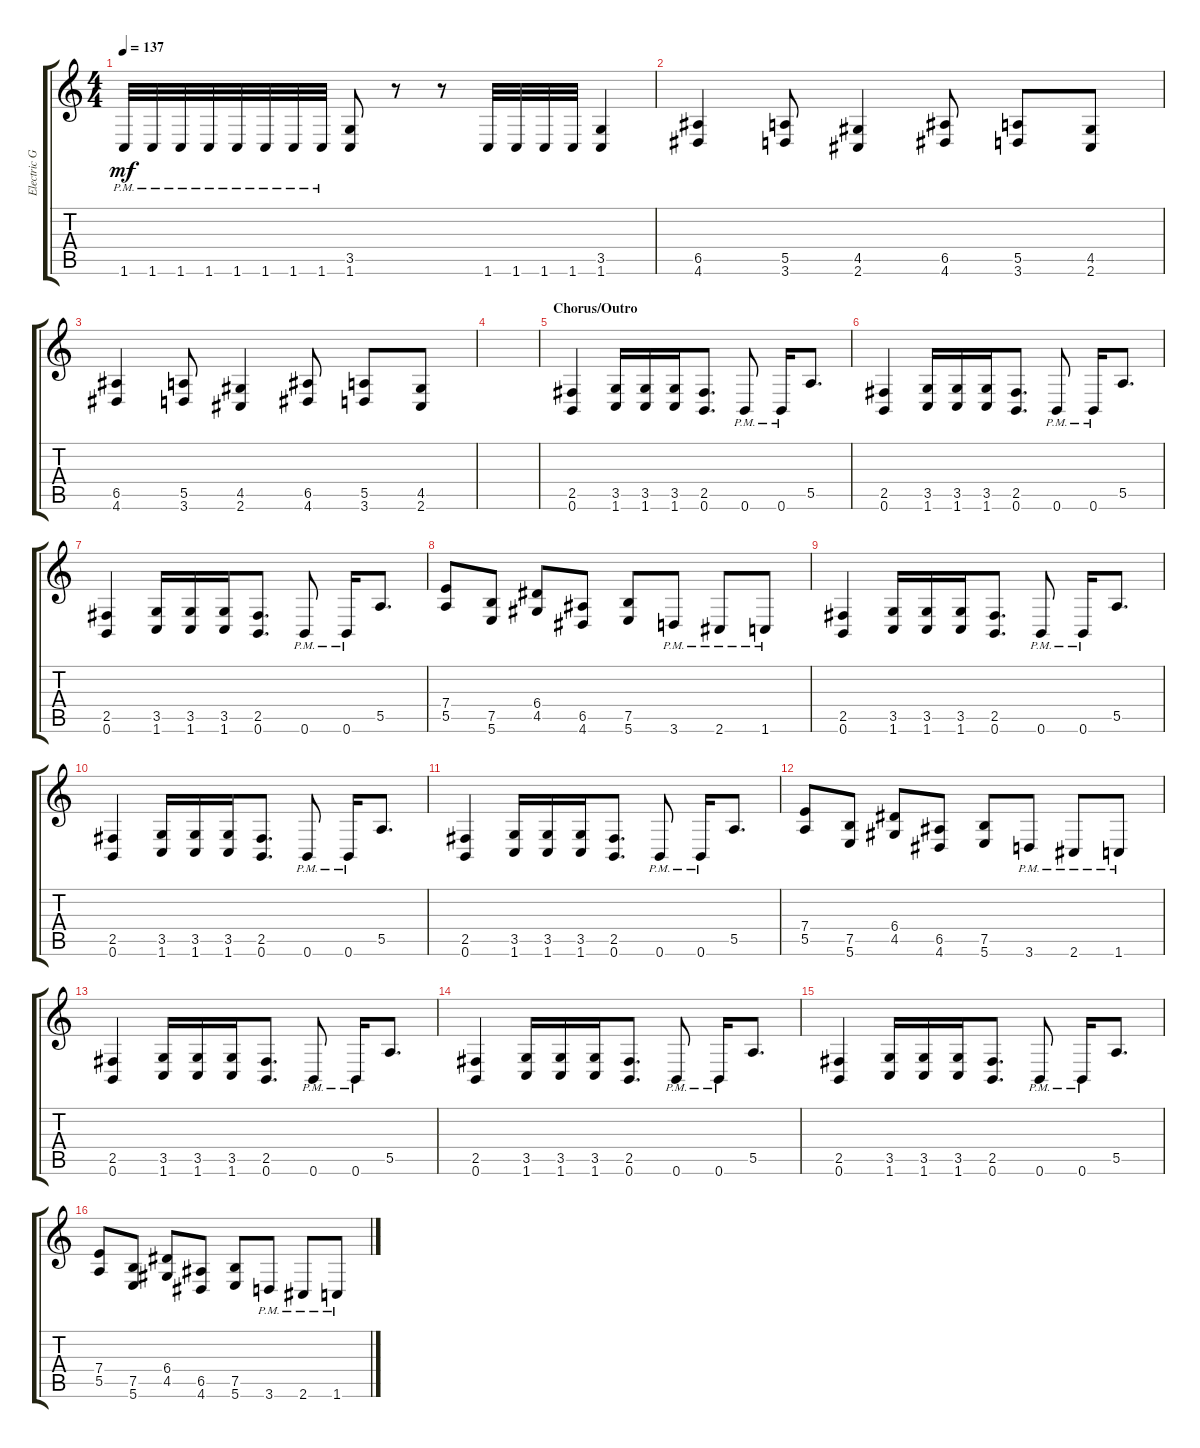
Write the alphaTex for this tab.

\track ("Electric Guitar" "Electric G") {instrument distortionguitar}
\staff {score tabs}
\tuning (B3 Gb3 D3 A2 E2 B1) {hide}
\ts (4 4)
\tempo 137
\clef g2
\ks c
1.6{pm}.32{dy mf} 1.6{pm}.32 1.6{pm}.32 1.6{pm}.32 1.6{pm}.32 1.6{pm}.32 1.6{pm}.32 1.6{pm}.32 (3.5 1.6).8 r.8 r.8 1.6.32 1.6.32 1.6.32 1.6.32 (3.5 1.6).4 |
(6.5 4.6).4 (5.5 3.6).8 (4.5 2.6).4 (6.5 4.6).8 (5.5 3.6).8 (4.5 2.6).8 |
(6.5 4.6).4 (5.5 3.6).8 (4.5 2.6).4 (6.5 4.6).8 (5.5 3.6).8 (4.5 2.6).8 |
|
\section ("" "Chorus/Outro")
(2.5 0.6).4 (3.5 1.6).16 (3.5 1.6).16 (3.5 1.6).16 (2.5 0.6).8{d} 0.6{pm}.8 0.6{pm}.16 5.5.8{d} |
(2.5 0.6).4 (3.5 1.6).16 (3.5 1.6).16 (3.5 1.6).16 (2.5 0.6).8{d} 0.6{pm}.8 0.6{pm}.16 5.5.8{d} |
(2.5 0.6).4 (3.5 1.6).16 (3.5 1.6).16 (3.5 1.6).16 (2.5 0.6).8{d} 0.6{pm}.8 0.6{pm}.16 5.5.8{d} |
(7.4 5.5).8 (7.5 5.6).8 (6.4 4.5).8 (6.5 4.6).8 (7.5 5.6).8 3.6{pm}.8 2.6{pm}.8 1.6{pm}.8 |
(2.5 0.6).4 (3.5 1.6).16 (3.5 1.6).16 (3.5 1.6).16 (2.5 0.6).8{d} 0.6{pm}.8 0.6{pm}.16 5.5.8{d} |
(2.5 0.6).4 (3.5 1.6).16 (3.5 1.6).16 (3.5 1.6).16 (2.5 0.6).8{d} 0.6{pm}.8 0.6{pm}.16 5.5.8{d} |
(2.5 0.6).4 (3.5 1.6).16 (3.5 1.6).16 (3.5 1.6).16 (2.5 0.6).8{d} 0.6{pm}.8 0.6{pm}.16 5.5.8{d} |
(7.4 5.5).8 (7.5 5.6).8 (6.4 4.5).8 (6.5 4.6).8 (7.5 5.6).8 3.6{pm}.8 2.6{pm}.8 1.6{pm}.8 |
(2.5 0.6).4 (3.5 1.6).16 (3.5 1.6).16 (3.5 1.6).16 (2.5 0.6).8{d} 0.6{pm}.8 0.6{pm}.16 5.5.8{d} |
(2.5 0.6).4 (3.5 1.6).16 (3.5 1.6).16 (3.5 1.6).16 (2.5 0.6).8{d} 0.6{pm}.8 0.6{pm}.16 5.5.8{d} |
(2.5 0.6).4 (3.5 1.6).16 (3.5 1.6).16 (3.5 1.6).16 (2.5 0.6).8{d} 0.6{pm}.8 0.6{pm}.16 5.5.8{d} |
(7.4 5.5).8 (7.5 5.6).8 (6.4 4.5).8 (6.5 4.6).8 (7.5 5.6).8 3.6{pm}.8 2.6{pm}.8 1.6{pm}.8
